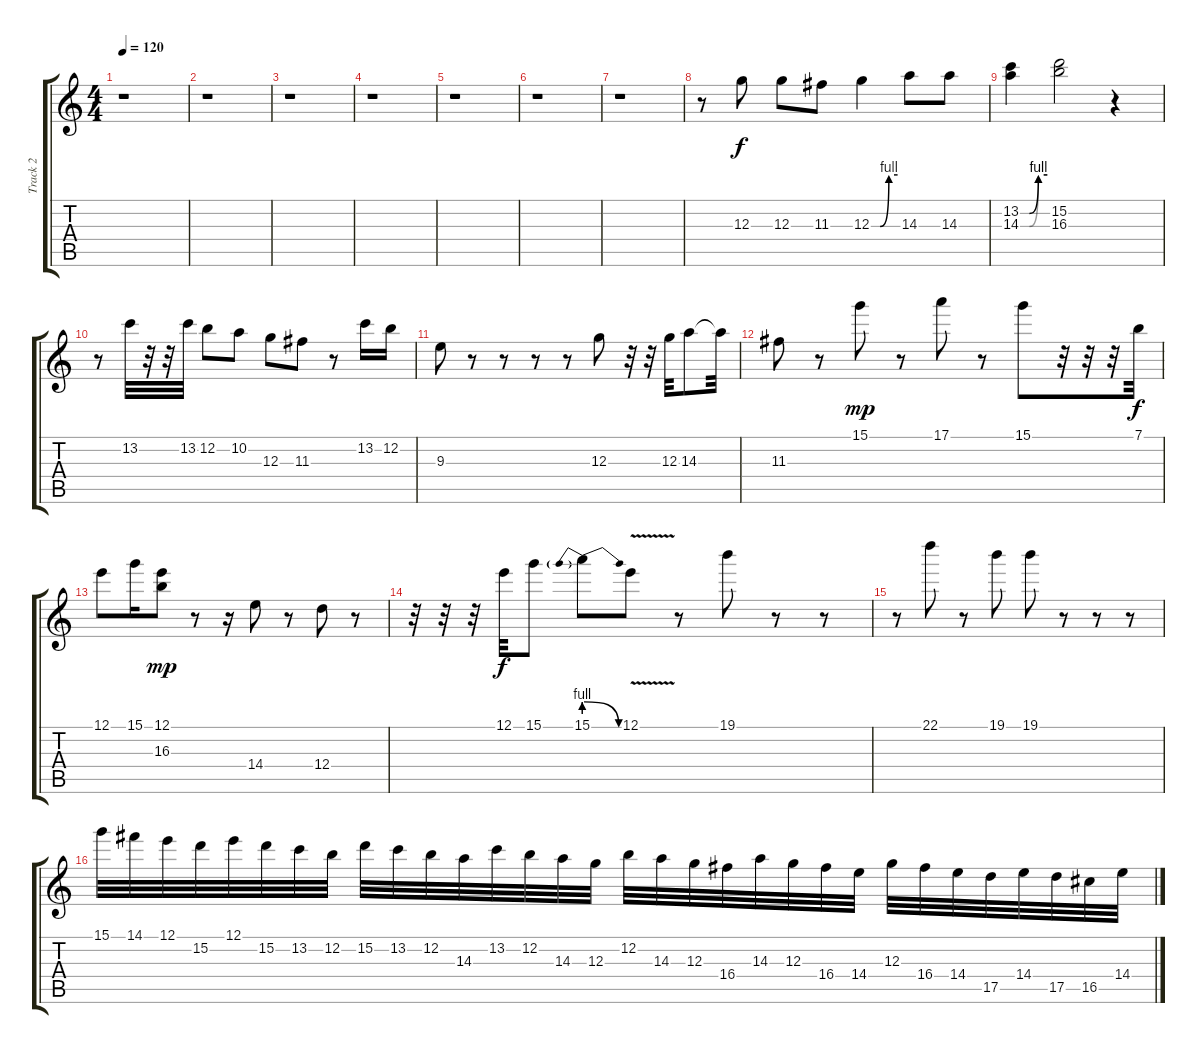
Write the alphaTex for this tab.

\track ("Track 2" "Track 2") {instrument acousticguitarnylon}
\staff {score tabs}
\tuning (E4 B3 G3 D3 A2 E2) {hide}
\ts (4 4)
\tempo 120
\clef g2
\ks c
r.1{dy f} |
r.1 |
r.1 |
r.1 |
r.1 |
r.1 |
r.1 |
r.8 12.3.8 12.3.8 11.3.8 12.3{be (custom 0 0 20 0 40 4 60 4)}.4 14.3.8 14.3.8 |
(13.2{be (custom 0 0 20 0 40 4 60 4)} 14.3{be (custom 0 0 20 0 40 4 60 4)}).4 (15.2 16.3).2 r.4 |
r.8 13.2.32 r.32 r.32 13.2.32 12.2.8 10.2.8 12.3.8 11.3.8 r.8 13.2.16 12.2.16 |
9.3.8 r.8 r.8 r.8 r.8 12.3.8 r.32 r.32 12.3.32 14.3.8 14.3{t}.32 |
11.3.8 r.8 15.1.8{dy mp} r.8 17.1.8 r.8 15.1.8 r.32 r.32 r.32 7.1.32{dy f} |
12.1.8 15.1.16 (12.1 16.3).8{dy mp} r.8 r.16 14.4.8 r.8 12.4.8 r.8 |
r.32 r.32 r.32 12.1.32{dy f} 15.1.8 15.1{be (prebendrelease 0 4 60 0)}.8 12.1{v}.8 r.8 19.1.8 r.8 r.8 |
r.8 22.1.8 r.8 19.1.8 19.1.8 r.8 r.8 r.8 |
15.1.32 14.1.32 12.1.32 15.2.32 12.1.32 15.2.32 13.2.32 12.2.32 15.2.32 13.2.32 12.2.32 14.3.32 13.2.32 12.2.32 14.3.32 12.3.32 12.2.32 14.3.32 12.3.32 16.4.32 14.3.32 12.3.32 16.4.32 14.4.32 12.3.32 16.4.32 14.4.32 17.5.32 14.4.32 17.5.32 16.5.32 14.4.32
